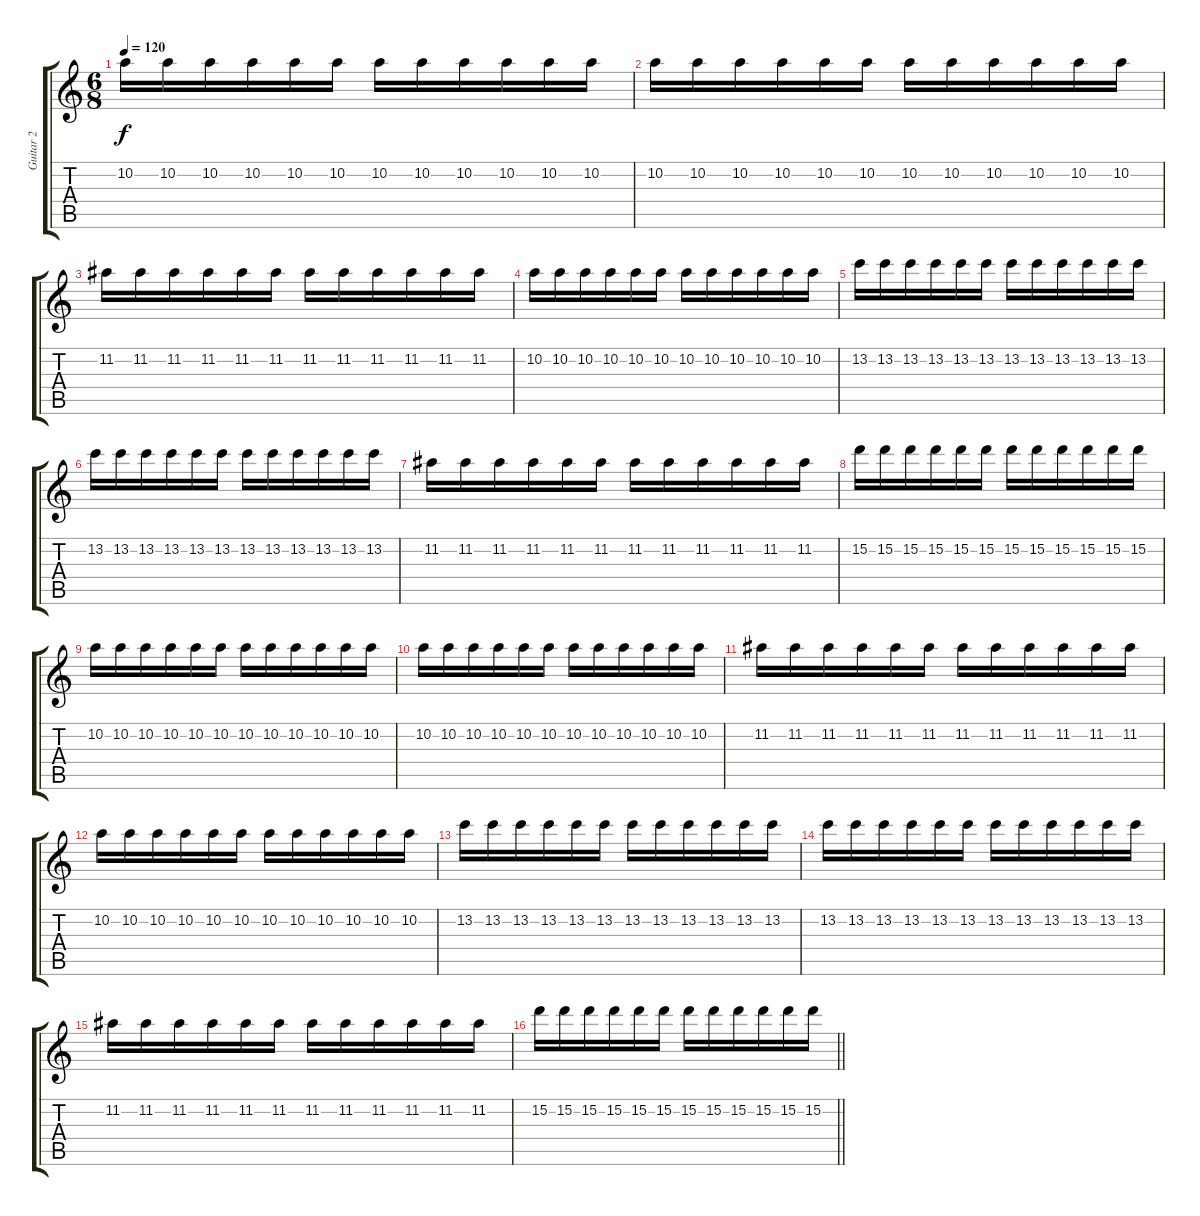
\track ("Guitar 2" "Guitar 2") {instrument electricguitarclean}
\staff {score tabs}
\tuning (E4 B3 G3 D3 A2 E2) {hide}
\ts (6 8)
\tempo 120
\clef g2
\ks c
10.2.16{dy f} 10.2.16 10.2.16 10.2.16 10.2.16 10.2.16 10.2.16 10.2.16 10.2.16 10.2.16 10.2.16 10.2.16 |
10.2.16 10.2.16 10.2.16 10.2.16 10.2.16 10.2.16 10.2.16 10.2.16 10.2.16 10.2.16 10.2.16 10.2.16 |
11.2.16 11.2.16 11.2.16 11.2.16 11.2.16 11.2.16 11.2.16 11.2.16 11.2.16 11.2.16 11.2.16 11.2.16 |
10.2.16 10.2.16 10.2.16 10.2.16 10.2.16 10.2.16 10.2.16 10.2.16 10.2.16 10.2.16 10.2.16 10.2.16 |
13.2.16 13.2.16 13.2.16 13.2.16 13.2.16 13.2.16 13.2.16 13.2.16 13.2.16 13.2.16 13.2.16 13.2.16 |
13.2.16 13.2.16 13.2.16 13.2.16 13.2.16 13.2.16 13.2.16 13.2.16 13.2.16 13.2.16 13.2.16 13.2.16 |
11.2.16 11.2.16 11.2.16 11.2.16 11.2.16 11.2.16 11.2.16 11.2.16 11.2.16 11.2.16 11.2.16 11.2.16 |
15.2.16 15.2.16 15.2.16 15.2.16 15.2.16 15.2.16 15.2.16 15.2.16 15.2.16 15.2.16 15.2.16 15.2.16 |
10.2.16 10.2.16 10.2.16 10.2.16 10.2.16 10.2.16 10.2.16 10.2.16 10.2.16 10.2.16 10.2.16 10.2.16 |
10.2.16 10.2.16 10.2.16 10.2.16 10.2.16 10.2.16 10.2.16 10.2.16 10.2.16 10.2.16 10.2.16 10.2.16 |
11.2.16 11.2.16 11.2.16 11.2.16 11.2.16 11.2.16 11.2.16 11.2.16 11.2.16 11.2.16 11.2.16 11.2.16 |
10.2.16 10.2.16 10.2.16 10.2.16 10.2.16 10.2.16 10.2.16 10.2.16 10.2.16 10.2.16 10.2.16 10.2.16 |
13.2.16 13.2.16 13.2.16 13.2.16 13.2.16 13.2.16 13.2.16 13.2.16 13.2.16 13.2.16 13.2.16 13.2.16 |
13.2.16 13.2.16 13.2.16 13.2.16 13.2.16 13.2.16 13.2.16 13.2.16 13.2.16 13.2.16 13.2.16 13.2.16 |
11.2.16 11.2.16 11.2.16 11.2.16 11.2.16 11.2.16 11.2.16 11.2.16 11.2.16 11.2.16 11.2.16 11.2.16 |
\barLineRight lightlight
15.2.16 15.2.16 15.2.16 15.2.16 15.2.16 15.2.16 15.2.16 15.2.16 15.2.16 15.2.16 15.2.16 15.2.16
